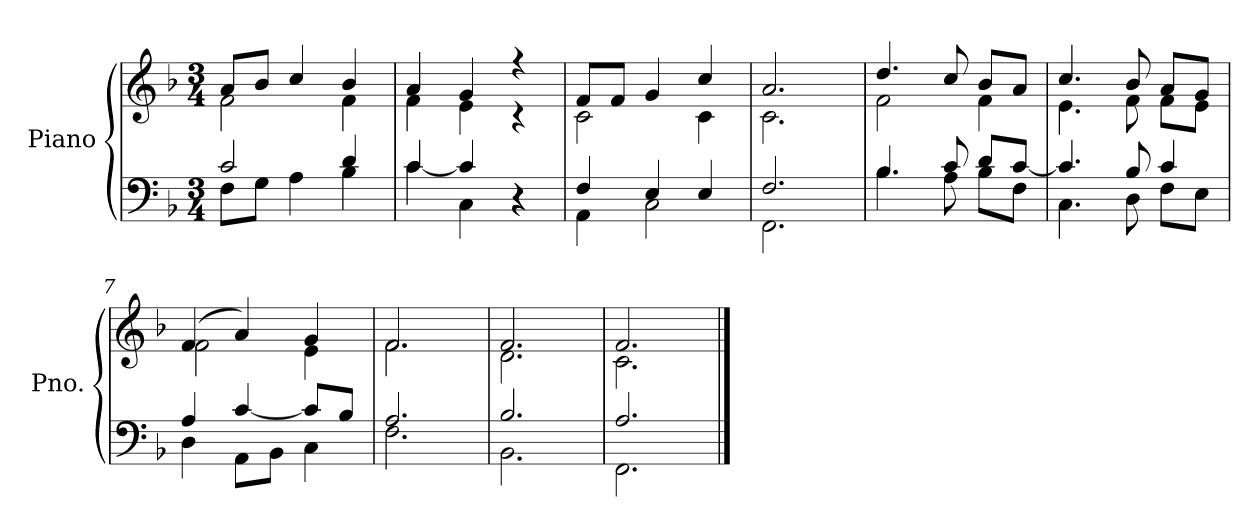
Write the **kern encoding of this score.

**kern	**kern
*part1	*part1
*staff2	*staff1
*I"Piano	*
*I'Pno.	*
*clefF4	*clefG2
*k[b-]	*k[b-]
*M3/4	*M3/4
=1	=1
*^	*^
*	*^	*	*
2.ryy	2c/	8F\L	8a/L	2f\
.	.	8G\J	8b-/J	.
.	.	4A\	4cc/	.
.	4d/	4B-\	4b-/	4f\
=2	=2	=2	=2	=2
2.ryy	[4c/	4c\	4a/	4f\
.	4c/]	4C\	4g/	4e\
.	4r	4r	4r	4r
=3	=3	=3	=3	=3
2.ryy	4F/	4AA\	8f/L	2c\
.	.	.	8f/J	.
.	4E/	2C\	4g/	.
.	4E/	.	4cc/	4c\
=4	=4	=4	=4	=4
2.ryy	2.F/	2.FF\	2.a/	2.c\
=5	=5	=5	=5	=5
2.ryy	4.B-/	4.B-\	4.dd/	2f\
.	8c/	8A\	8cc/	.
.	8d/L	8B-\L	8b-/L	4f\
.	[8c/J	8F\J	8a/J	.
=6	=6	=6	=6	=6
2.ryy	4.c/]	4.C\	4.cc/	4.e\
.	8B-/	8D\	8b-/	8f\
.	4c/	8F\L	8a/L	8f\L
.	.	8E\J	8g/J	8e\J
=7	=7	=7	=7	=7
2.ryy	4A/	4D\	(>4f/	2f\
.	[4c/	8AA\L	4a/)	.
.	.	8BB-\J	.	.
.	8c/L]	4C\	4g/	4e\
.	8B-/J	.	.	.
=8	=8	=8	=8	=8
2.ryy	2.A/	2.F\	2.f/	2.f\
=9	=9	=9	=9	=9
2.ryy	2.B-/	2.BB-\	2.f/	2.d\
=10	=10	=10	=10	=10
2.ryy	2.A/	2.FF\	2.f/	2.c\
*v	*v	*v	*	*
*	*v	*v
==	==
*-	*-
